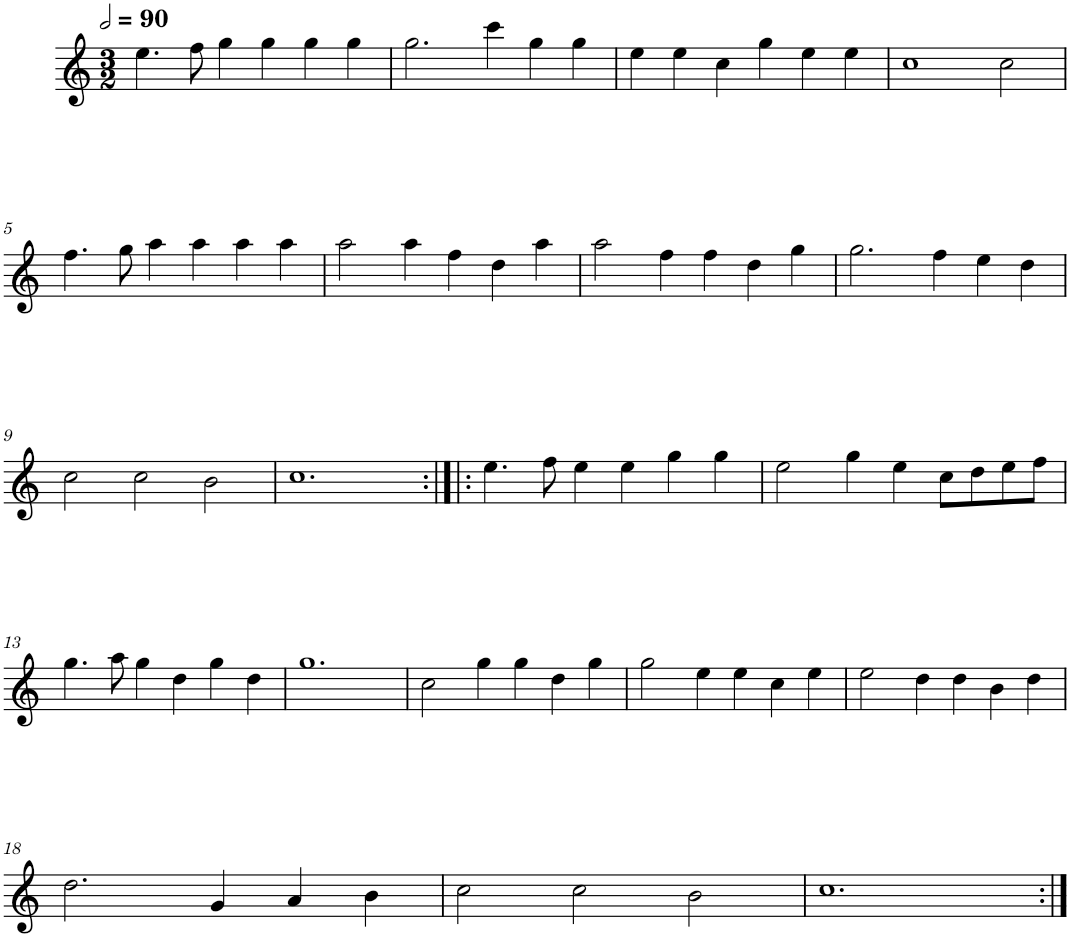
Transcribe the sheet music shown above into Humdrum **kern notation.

**kern
*part1
*staff1
*I"Cinq parties
*clefG2
*k[]
*M3/2
*MM180
=1
4.ee\
8ff\
4gg\
4gg\
4gg\
4gg\
=2
2.gg\
4ccc\
4gg\
4gg\
=3
4ee\
4ee\
4cc\
4gg\
4ee\
4ee\
=4
1cc
2cc\
!!LO:LB:g=z
=5
4.ff\
8gg\
4aa\
4aa\
4aa\
4aa\
=6
2aa\
4aa\
4ff\
4dd\
4aa\
=7
2aa\
4ff\
4ff\
4dd\
4gg\
=8
2.gg\
4ff\
4ee\
4dd\
!!LO:LB:g=z
=9
2cc\
2cc\
2b\
=10
1.cc
=11:|!|:
4.ee\
8ff\
4ee\
4ee\
4gg\
4gg\
=12
2ee\
4gg\
4ee\
8cc\L
8dd\
8ee\
8ff\J
!!LO:LB:g=z
=13
4.gg\
8aa\
4gg\
4dd\
4gg\
4dd\
=14
1.gg
=15
2cc\
4gg\
4gg\
4dd\
4gg\
=16
2gg\
4ee\
4ee\
4cc\
4ee\
=17
2ee\
4dd\
4dd\
4b\
4dd\
!!LO:LB:g=z
=18
2.dd\
4g/
4a/
4b\
=19
2cc\
2cc\
2b\
=20
1.cc
=:|!
*-
